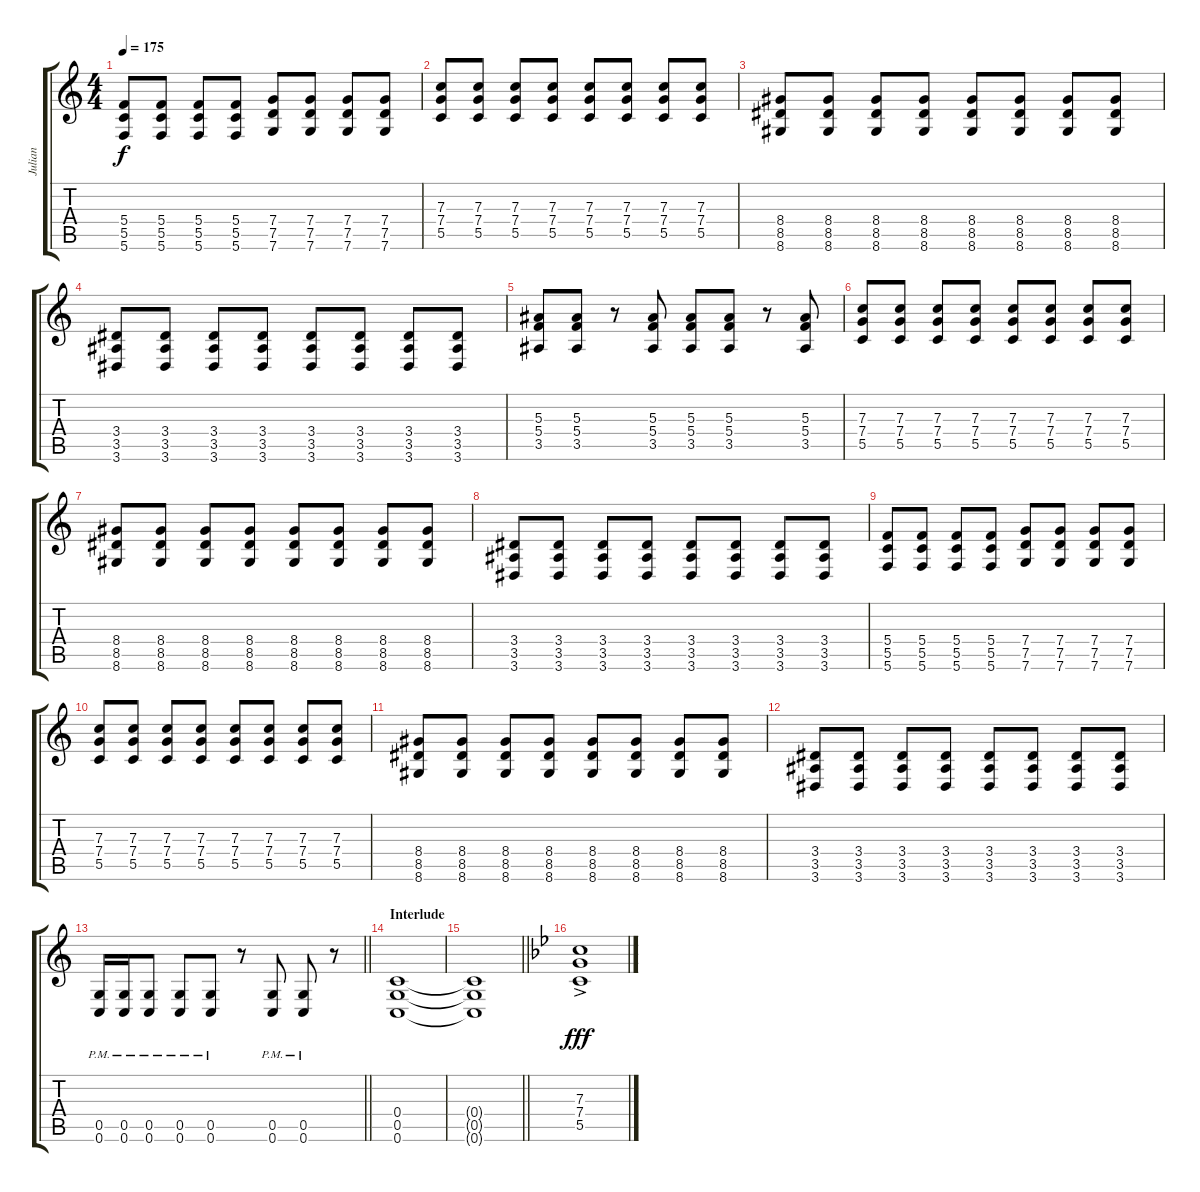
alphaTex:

\track ("Julian" "Julian") {instrument distortionguitar}
\staff {score tabs}
\tuning (D4 A3 F3 C3 G2 C2) {hide}
\ts (4 4)
\tempo 175
\clef g2
\ks c
(5.4 5.5 5.6).8{dy f} (5.4 5.5 5.6).8 (5.4 5.5 5.6).8 (5.4 5.5 5.6).8 (7.4 7.5 7.6).8 (7.4 7.5 7.6).8 (7.4 7.5 7.6).8 (7.4 7.5 7.6).8 |
(7.3 7.4 5.5).8 (7.3 7.4 5.5).8 (7.3 7.4 5.5).8 (7.3 7.4 5.5).8 (7.3 7.4 5.5).8 (7.3 7.4 5.5).8 (7.3 7.4 5.5).8 (7.3 7.4 5.5).8 |
(8.4 8.5 8.6).8 (8.4 8.5 8.6).8 (8.4 8.5 8.6).8 (8.4 8.5 8.6).8 (8.4 8.5 8.6).8 (8.4 8.5 8.6).8 (8.4 8.5 8.6).8 (8.4 8.5 8.6).8 |
(3.4 3.5 3.6).8 (3.4 3.5 3.6).8 (3.4 3.5 3.6).8 (3.4 3.5 3.6).8 (3.4 3.5 3.6).8 (3.4 3.5 3.6).8 (3.4 3.5 3.6).8 (3.4 3.5 3.6).8 |
(5.3 5.4 3.5).8 (5.3 5.4 3.5).8 r.8 (5.3 5.4 3.5).8 (5.3 5.4 3.5).8 (5.3 5.4 3.5).8 r.8 (5.3 5.4 3.5).8 |
(7.3 7.4 5.5).8 (7.3 7.4 5.5).8 (7.3 7.4 5.5).8 (7.3 7.4 5.5).8 (7.3 7.4 5.5).8 (7.3 7.4 5.5).8 (7.3 7.4 5.5).8 (7.3 7.4 5.5).8 |
(8.4 8.5 8.6).8 (8.4 8.5 8.6).8 (8.4 8.5 8.6).8 (8.4 8.5 8.6).8 (8.4 8.5 8.6).8 (8.4 8.5 8.6).8 (8.4 8.5 8.6).8 (8.4 8.5 8.6).8 |
(3.4 3.5 3.6).8 (3.4 3.5 3.6).8 (3.4 3.5 3.6).8 (3.4 3.5 3.6).8 (3.4 3.5 3.6).8 (3.4 3.5 3.6).8 (3.4 3.5 3.6).8 (3.4 3.5 3.6).8 |
(5.4 5.5 5.6).8 (5.4 5.5 5.6).8 (5.4 5.5 5.6).8 (5.4 5.5 5.6).8 (7.4 7.5 7.6).8 (7.4 7.5 7.6).8 (7.4 7.5 7.6).8 (7.4 7.5 7.6).8 |
(7.3 7.4 5.5).8 (7.3 7.4 5.5).8 (7.3 7.4 5.5).8 (7.3 7.4 5.5).8 (7.3 7.4 5.5).8 (7.3 7.4 5.5).8 (7.3 7.4 5.5).8 (7.3 7.4 5.5).8 |
(8.4 8.5 8.6).8 (8.4 8.5 8.6).8 (8.4 8.5 8.6).8 (8.4 8.5 8.6).8 (8.4 8.5 8.6).8 (8.4 8.5 8.6).8 (8.4 8.5 8.6).8 (8.4 8.5 8.6).8 |
(3.4 3.5 3.6).8 (3.4 3.5 3.6).8 (3.4 3.5 3.6).8 (3.4 3.5 3.6).8 (3.4 3.5 3.6).8 (3.4 3.5 3.6).8 (3.4 3.5 3.6).8 (3.4 3.5 3.6).8 |
\barLineRight lightlight
(0.5{pm} 0.6{pm}).16 (0.5{pm} 0.6{pm}).16 (0.5{pm} 0.6{pm}).8 (0.5{pm} 0.6{pm}).8 (0.5{pm} 0.6{pm}).8 r.8 (0.5{pm} 0.6{pm}).8 (0.5{pm} 0.6{pm}).8 r.8 |
\section ("" "Interlude")
(0.4 0.5 0.6).1 |
\barLineRight lightlight
(0.4{t} 0.5{t} 0.6{t}).1 |
\section ("" "")
\ks bb
(7.3{ac} 7.4{ac} 5.5{ac}).1{dy fff}
